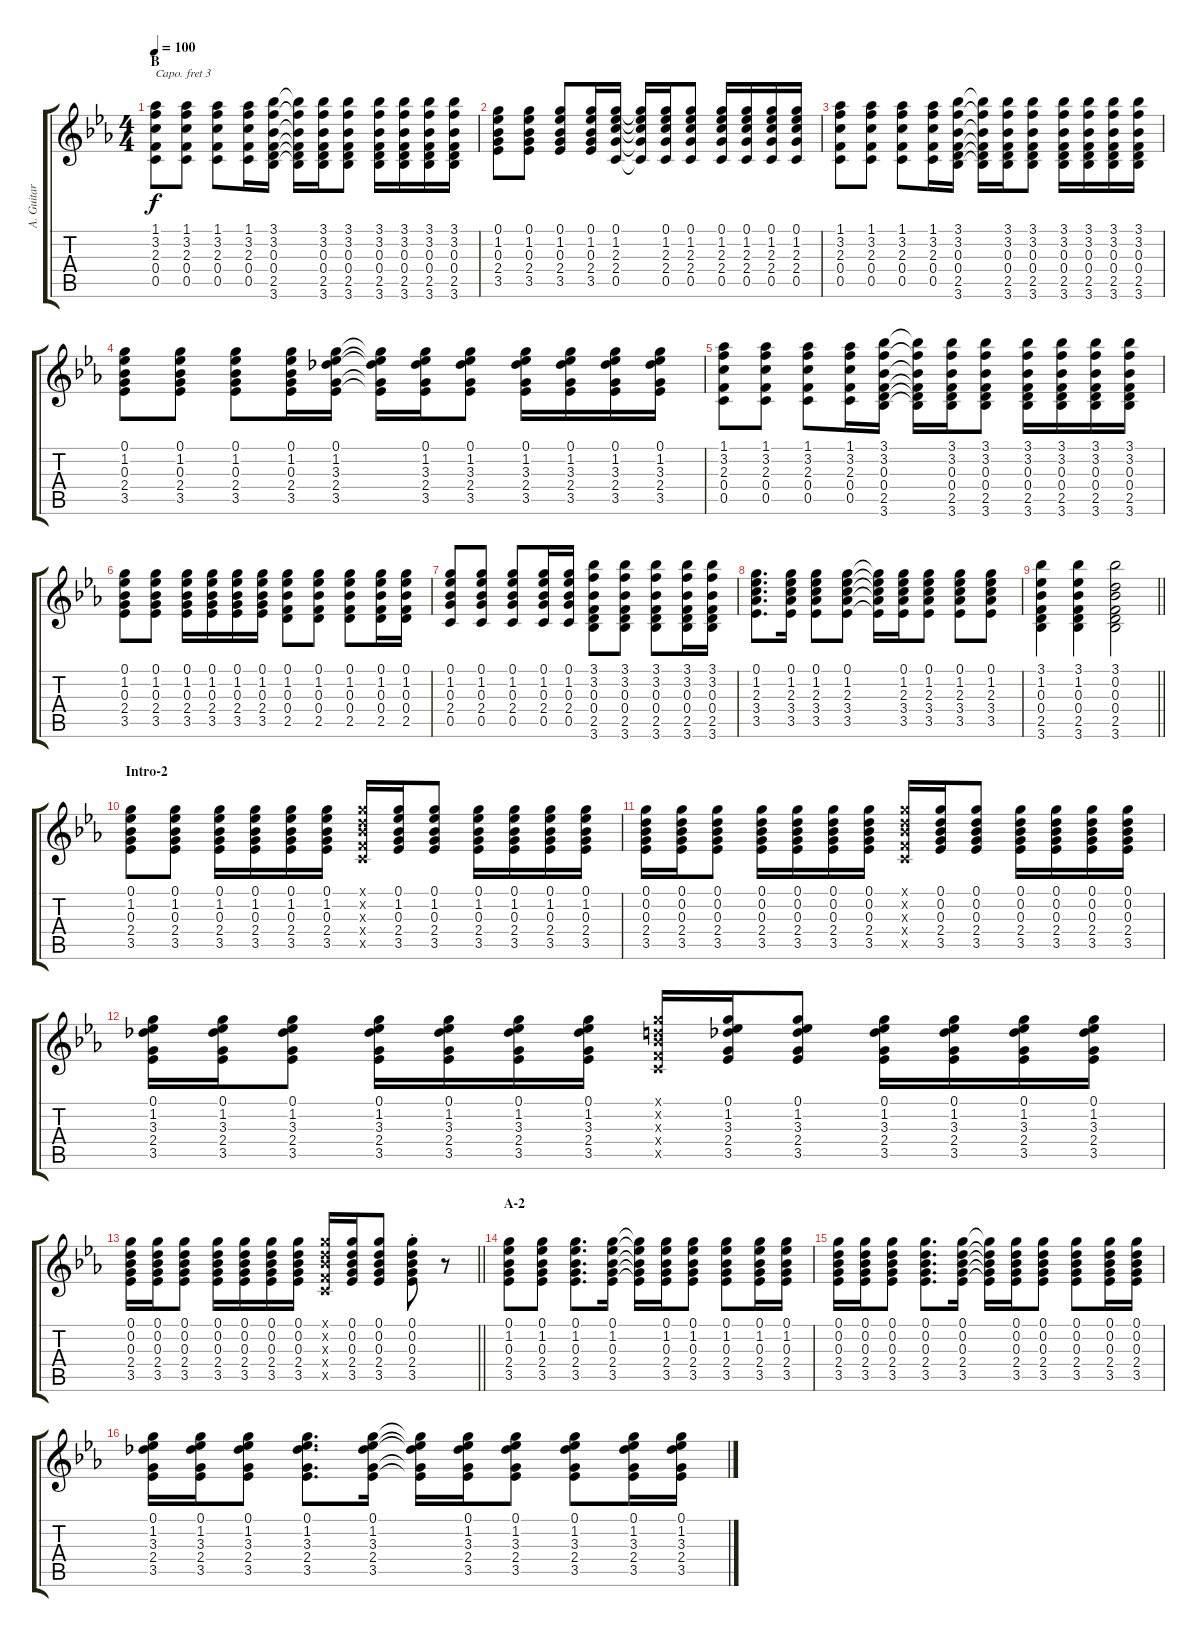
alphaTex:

\track ("A. Guitar" "A. Guitar") {instrument acousticguitarsteel}
\staff {score tabs}
\capo 3
\tuning (E4 B3 G3 D3 A2 E2) {hide}
\ts (4 4)
\section ("" "B")
\tempo 100
\clef g2
\ks eb
(1.1 3.2 2.3 0.4 0.5).8{dy f} (1.1 3.2 2.3 0.4 0.5).8 (1.1 3.2 2.3 0.4 0.5).8 (1.1 3.2 2.3 0.4 0.5).16 (3.1 3.2 0.3 0.4 2.5 3.6).16 (3.1{t} 3.2{t} 0.3{t} 0.4{t} 2.5{t} 3.6{t}).16 (3.1 3.2 0.3 0.4 2.5 3.6).16 (3.1 3.2 0.3 0.4 2.5 3.6).8 (3.1 3.2 0.3 0.4 2.5 3.6).16 (3.1 3.2 0.3 0.4 2.5 3.6).16 (3.1 3.2 0.3 0.4 2.5 3.6).16 (3.1 3.2 0.3 0.4 2.5 3.6).16 |
(0.1 1.2 0.3 2.4 3.5).8 (0.1 1.2 0.3 2.4 3.5).8 (0.1 1.2 0.3 2.4 3.5).8 (0.1 1.2 0.3 2.4 3.5).16 (0.1 1.2 2.3 2.4 0.5).16 (0.1{t} 1.2{t} 2.3{t} 2.4{t} 0.5{t}).16 (0.1 1.2 2.3 2.4 0.5).16 (0.1 1.2 2.3 2.4 0.5).8 (0.1 1.2 2.3 2.4 0.5).16 (0.1 1.2 2.3 2.4 0.5).16 (0.1 1.2 2.3 2.4 0.5).16 (0.1 1.2 2.3 2.4 0.5).16 |
(1.1 3.2 2.3 0.4 0.5).8 (1.1 3.2 2.3 0.4 0.5).8 (1.1 3.2 2.3 0.4 0.5).8 (1.1 3.2 2.3 0.4 0.5).16 (3.1 3.2 0.3 0.4 2.5 3.6).16 (3.1{t} 3.2{t} 0.3{t} 0.4{t} 2.5{t} 3.6{t}).16 (3.1 3.2 0.3 0.4 2.5 3.6).16 (3.1 3.2 0.3 0.4 2.5 3.6).8 (3.1 3.2 0.3 0.4 2.5 3.6).16 (3.1 3.2 0.3 0.4 2.5 3.6).16 (3.1 3.2 0.3 0.4 2.5 3.6).16 (3.1 3.2 0.3 0.4 2.5 3.6).16 |
(0.1 1.2 0.3 2.4 3.5).8 (0.1 1.2 0.3 2.4 3.5).8 (0.1 1.2 0.3 2.4 3.5).8 (0.1 1.2 0.3 2.4 3.5).16 (0.1 1.2 3.3 2.4 3.5).16 (0.1{t} 1.2{t} 3.3{t} 2.4{t} 3.5{t}).16 (0.1 1.2 3.3 2.4 3.5).16 (0.1 1.2 3.3 2.4 3.5).8 (0.1 1.2 3.3 2.4 3.5).16 (0.1 1.2 3.3 2.4 3.5).16 (0.1 1.2 3.3 2.4 3.5).16 (0.1 1.2 3.3 2.4 3.5).16 |
(1.1 3.2 2.3 0.4 0.5).8 (1.1 3.2 2.3 0.4 0.5).8 (1.1 3.2 2.3 0.4 0.5).8 (1.1 3.2 2.3 0.4 0.5).16 (3.1 3.2 0.3 0.4 2.5 3.6).16 (3.1{t} 3.2{t} 0.3{t} 0.4{t} 2.5{t} 3.6{t}).16 (3.1 3.2 0.3 0.4 2.5 3.6).16 (3.1 3.2 0.3 0.4 2.5 3.6).8 (3.1 3.2 0.3 0.4 2.5 3.6).16 (3.1 3.2 0.3 0.4 2.5 3.6).16 (3.1 3.2 0.3 0.4 2.5 3.6).16 (3.1 3.2 0.3 0.4 2.5 3.6).16 |
(0.1 1.2 0.3 2.4 3.5).8 (0.1 1.2 0.3 2.4 3.5).8 (0.1 1.2 0.3 2.4 3.5).16 (0.1 1.2 0.3 2.4 3.5).16 (0.1 1.2 0.3 2.4 3.5).16 (0.1 1.2 0.3 2.4 3.5).16 (0.1 1.2 0.3 0.4 2.5).8 (0.1 1.2 0.3 0.4 2.5).8 (0.1 1.2 0.3 0.4 2.5).8 (0.1 1.2 0.3 0.4 2.5).16 (0.1 1.2 0.3 0.4 2.5).16 |
(0.1 1.2 0.3 2.4 0.5).8 (0.1 1.2 0.3 2.4 0.5).8 (0.1 1.2 0.3 2.4 0.5).8 (0.1 1.2 0.3 2.4 0.5).16 (0.1 1.2 0.3 2.4 0.5).16 (3.1 3.2 0.3 0.4 2.5 3.6).8 (3.1 3.2 0.3 0.4 2.5 3.6).8 (3.1 3.2 0.3 0.4 2.5 3.6).8 (3.1 3.2 0.3 0.4 2.5 3.6).16 (3.1 3.2 0.3 0.4 2.5 3.6).16 |
(0.1 1.2 2.3 3.4 3.5).8{d} (0.1 1.2 2.3 3.4 3.5).16 (0.1 1.2 2.3 3.4 3.5).8 (0.1 1.2 2.3 3.4 3.5).8 (0.1{t} 1.2{t} 2.3{t} 3.4{t} 3.5{t}).16 (0.1 1.2 2.3 3.4 3.5).16 (0.1 1.2 2.3 3.4 3.5).8 (0.1 1.2 2.3 3.4 3.5).8 (0.1 1.2 2.3 3.4 3.5).8 |
\barLineRight lightlight
(3.1 1.2 0.3 0.4 2.5 3.6).4 (3.1 1.2 0.3 0.4 2.5 3.6).4 (3.1 0.2 0.3 0.4 2.5 3.6).2 |
\section ("" "Intro-2")
(0.1 1.2 0.3 2.4 3.5).8 (0.1 1.2 0.3 2.4 3.5).8 (0.1 1.2 0.3 2.4 3.5).16 (0.1 1.2 0.3 2.4 3.5).16 (0.1 1.2 0.3 2.4 3.5).16 (0.1 1.2 0.3 2.4 3.5).16 (0.1{x} 0.2{x} 0.3{x} 0.4{x} 0.5{x}).16 (0.1 1.2 0.3 2.4 3.5).16 (0.1 1.2 0.3 2.4 3.5).8 (0.1 1.2 0.3 2.4 3.5).16 (0.1 1.2 0.3 2.4 3.5).16 (0.1 1.2 0.3 2.4 3.5).16 (0.1 1.2 0.3 2.4 3.5).16 |
(0.1 0.2 0.3 2.4 3.5).16 (0.1 0.2 0.3 2.4 3.5).16 (0.1 0.2 0.3 2.4 3.5).8 (0.1 0.2 0.3 2.4 3.5).16 (0.1 0.2 0.3 2.4 3.5).16 (0.1 0.2 0.3 2.4 3.5).16 (0.1 0.2 0.3 2.4 3.5).16 (0.1{x} 0.2{x} 0.3{x} 0.4{x} 0.5{x}).16 (0.1 0.2 0.3 2.4 3.5).16 (0.1 0.2 0.3 2.4 3.5).8 (0.1 0.2 0.3 2.4 3.5).16 (0.1 0.2 0.3 2.4 3.5).16 (0.1 0.2 0.3 2.4 3.5).16 (0.1 0.2 0.3 2.4 3.5).16 |
(0.1 1.2 3.3 2.4 3.5).16 (0.1 1.2 3.3 2.4 3.5).16 (0.1 1.2 3.3 2.4 3.5).8 (0.1 1.2 3.3 2.4 3.5).16 (0.1 1.2 3.3 2.4 3.5).16 (0.1 1.2 3.3 2.4 3.5).16 (0.1 1.2 3.3 2.4 3.5).16 (0.1{x} 0.2{x} 0.3{x} 0.4{x} 0.5{x}).16 (0.1 1.2 3.3 2.4 3.5).16 (0.1 1.2 3.3 2.4 3.5).8 (0.1 1.2 3.3 2.4 3.5).16 (0.1 1.2 3.3 2.4 3.5).16 (0.1 1.2 3.3 2.4 3.5).16 (0.1 1.2 3.3 2.4 3.5).16 |
\barLineRight lightlight
(0.1 0.2 0.3 2.4 3.5).16 (0.1 0.2 0.3 2.4 3.5).16 (0.1 0.2 0.3 2.4 3.5).8 (0.1 0.2 0.3 2.4 3.5).16 (0.1 0.2 0.3 2.4 3.5).16 (0.1 0.2 0.3 2.4 3.5).16 (0.1 0.2 0.3 2.4 3.5).16 (0.1{x} 0.2{x} 0.3{x} 0.4{x} 0.5{x}).16 (0.1 0.2 0.3 2.4 3.5).16 (0.1 0.2 0.3 2.4 3.5).8 (0.1{st} 0.2{st} 0.3{st} 2.4{st} 3.5{st}).8 r.8 |
\section ("" "A-2")
(0.1 1.2 0.3 2.4 3.5).8 (0.1 1.2 0.3 2.4 3.5).8 (0.1 1.2 0.3 2.4 3.5).8{d} (0.1 1.2 0.3 2.4 3.5).16 (0.1{t} 1.2{t} 0.3{t} 2.4{t} 3.5{t}).16 (0.1 1.2 0.3 2.4 3.5).16 (0.1 1.2 0.3 2.4 3.5).8 (0.1 1.2 0.3 2.4 3.5).8 (0.1 1.2 0.3 2.4 3.5).16 (0.1 1.2 0.3 2.4 3.5).16 |
(0.1 0.2 0.3 2.4 3.5).16 (0.1 0.2 0.3 2.4 3.5).16 (0.1 0.2 0.3 2.4 3.5).8 (0.1 0.2 0.3 2.4 3.5).8{d} (0.1 0.2 0.3 2.4 3.5).16 (0.1{t} 0.2{t} 0.3{t} 2.4{t} 3.5{t}).16 (0.1 0.2 0.3 2.4 3.5).16 (0.1 0.2 0.3 2.4 3.5).8 (0.1 0.2 0.3 2.4 3.5).8 (0.1 0.2 0.3 2.4 3.5).16 (0.1 0.2 0.3 2.4 3.5).16 |
(0.1 1.2 3.3 2.4 3.5).16 (0.1 1.2 3.3 2.4 3.5).16 (0.1 1.2 3.3 2.4 3.5).8 (0.1 1.2 3.3 2.4 3.5).8{d} (0.1 1.2 3.3 2.4 3.5).16 (0.1{t} 1.2{t} 3.3{t} 2.4{t} 3.5{t}).16 (0.1 1.2 3.3 2.4 3.5).16 (0.1 1.2 3.3 2.4 3.5).8 (0.1 1.2 3.3 2.4 3.5).8 (0.1 1.2 3.3 2.4 3.5).16 (0.1 1.2 3.3 2.4 3.5).16
